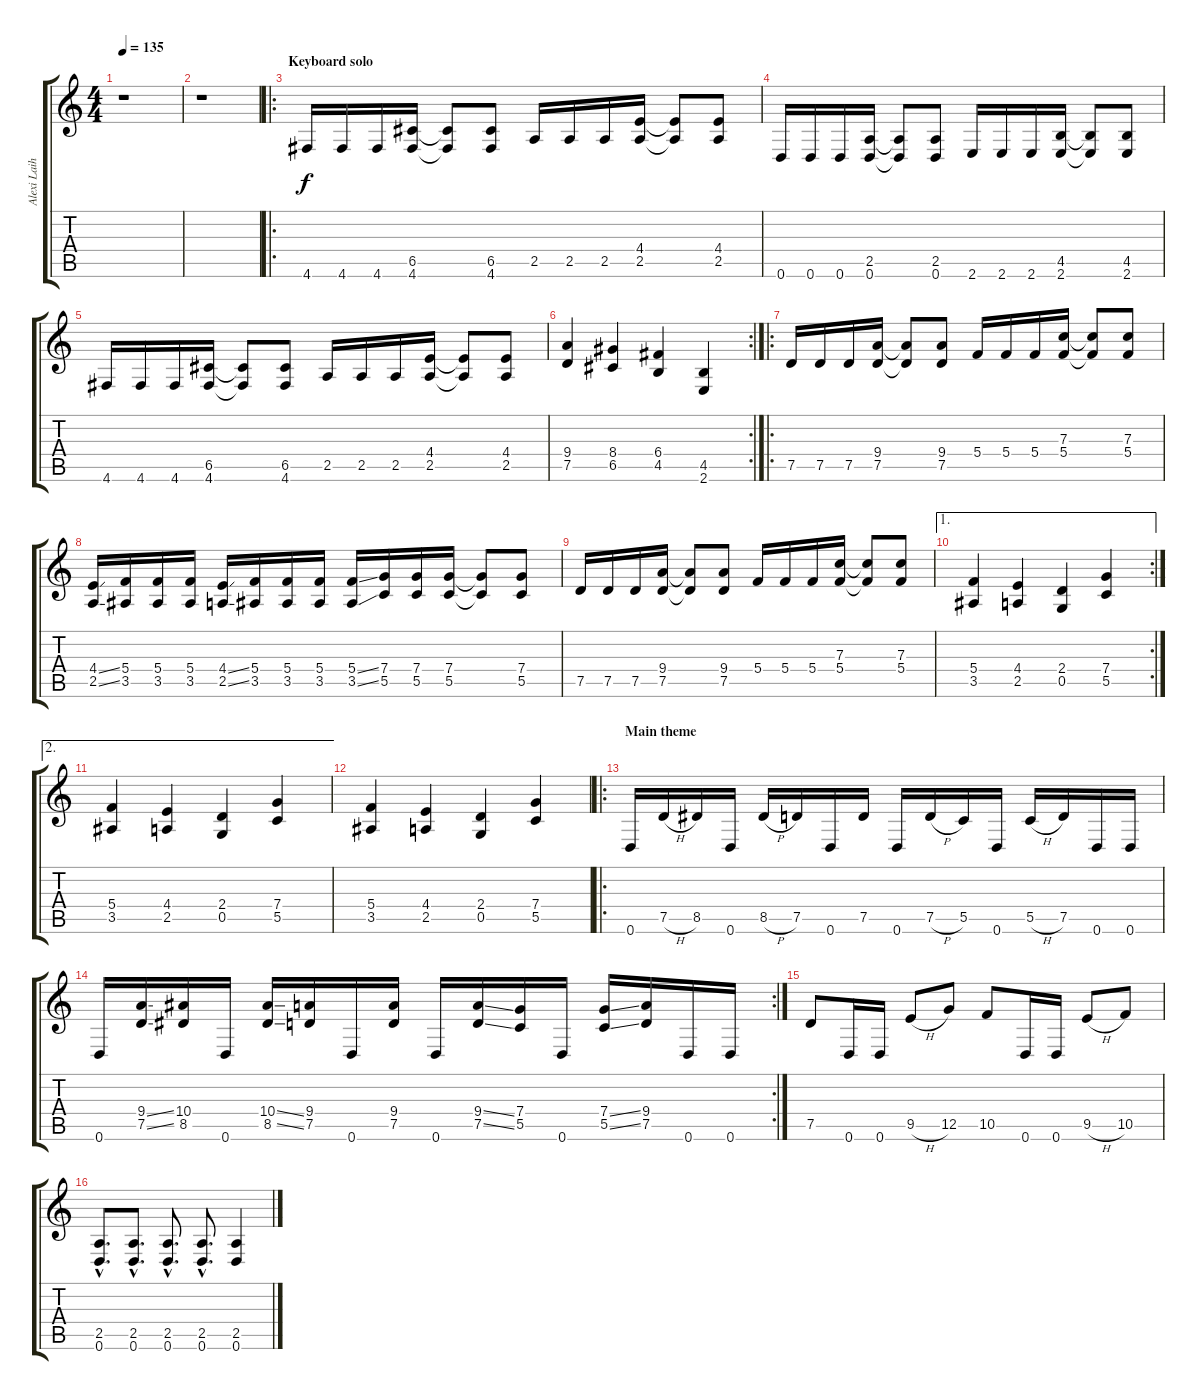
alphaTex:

\track ("Alexi Laiho" "Alexi Laih") {instrument distortionguitar}
\staff {score tabs}
\tuning (D4 A3 F3 C3 G2 D2) {hide}
\ts (4 4)
\tempo 135
\clef g2
\ks c
r.1{dy f} |
r.1 |
\ro
\section ("" "Keyboard solo")
4.6.16 4.6.16 4.6.16 (6.5 4.6).16 (6.5{t} 4.6{t}).8 (6.5 4.6).8 2.5.16 2.5.16 2.5.16 (4.4 2.5).16 (4.4{t} 2.5{t}).8 (4.4 2.5).8 |
0.6.16 0.6.16 0.6.16 (2.5 0.6).16 (2.5{t} 0.6{t}).8 (2.5 0.6).8 2.6.16 2.6.16 2.6.16 (4.5 2.6).16 (4.5{t} 2.6{t}).8 (4.5 2.6).8 |
4.6.16 4.6.16 4.6.16 (6.5 4.6).16 (6.5{t} 4.6{t}).8 (6.5 4.6).8 2.5.16 2.5.16 2.5.16 (4.4 2.5).16 (4.4{t} 2.5{t}).8 (4.4 2.5).8 |
\rc 2
(9.4 7.5).4 (8.4 6.5).4 (6.4 4.5).4 (4.5 2.6).4 |
\ro
7.5.16 7.5.16 7.5.16 (9.4 7.5).16 (9.4{t} 7.5{t}).8 (9.4 7.5).8 5.4.16 5.4.16 5.4.16 (7.3 5.4).16 (7.3{t} 5.4{t}).8 (7.3 5.4).8 |
(4.4{ss} 2.5{ss}).16 (5.4 3.5).16 (5.4 3.5).16 (5.4 3.5).16 (4.4{ss} 2.5{ss}).16 (5.4 3.5).16 (5.4 3.5).16 (5.4 3.5).16 (5.4{ss} 3.5{ss}).16 (7.4 5.5).16 (7.4 5.5).16 (7.4 5.5).16 (7.4{t} 5.5{t}).8 (7.4 5.5).8 |
7.5.16 7.5.16 7.5.16 (9.4 7.5).16 (9.4{t} 7.5{t}).8 (9.4 7.5).8 5.4.16 5.4.16 5.4.16 (7.3 5.4).16 (7.3{t} 5.4{t}).8 (7.3 5.4).8 |
\ae 1
\rc 2
(5.4 3.5).4 (4.4 2.5).4 (2.4 0.5).4 (7.4 5.5).4 |
\ae 2
(5.4 3.5).4 (4.4 2.5).4 (2.4 0.5).4 (7.4 5.5).4 |
(5.4 3.5).4 (4.4 2.5).4 (2.4 0.5).4 (7.4 5.5).4 |
\ro
\section ("" "Main theme")
0.6.16 7.5{h}.16 8.5.16 0.6.16 8.5{h}.16 7.5.16 0.6.16 7.5.16 0.6.16 7.5{h}.16 5.5.16 0.6.16 5.5{h}.16 7.5.16 0.6.16 0.6.16 |
\rc 2
0.6.16 (9.4{ss} 7.5{ss}).16 (10.4 8.5).16 0.6.16 (10.4{ss} 8.5{ss}).16 (9.4 7.5).16 0.6.16 (9.4 7.5).16 0.6.16 (9.4{ss} 7.5{ss}).16 (7.4 5.5).16 0.6.16 (7.4{ss} 5.5{ss}).16 (9.4 7.5).16 0.6.16 0.6.16 |
7.5.8 0.6.16 0.6.16 9.5{h}.8 12.5.8 10.5.8 0.6.16 0.6.16 9.5{h}.8 10.5.8 |
(2.5{hac} 0.6{hac}).8{d} (2.5{hac} 0.6{hac}).8{d} (2.5{hac} 0.6{hac}).8{d} (2.5{hac} 0.6{hac}).8{d} (2.5 0.6).4
